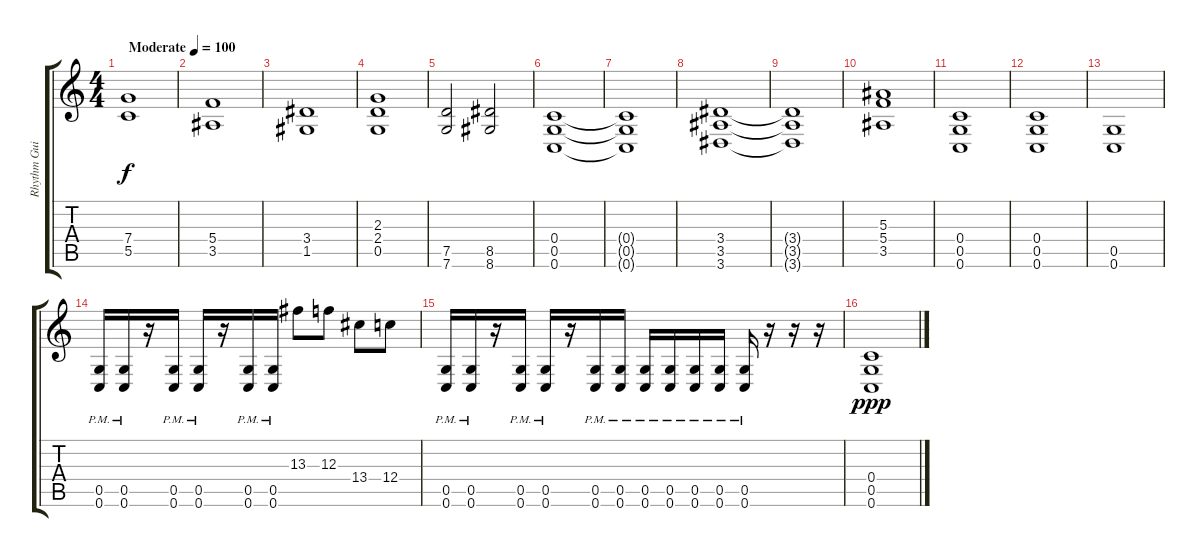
\track ("Rhythm Guitar (John)" "Rhythm Gui") {instrument distortionguitar}
\staff {score tabs}
\tuning (D4 A3 F3 C3 G2 C2) {hide}
\ts (4 4)
\tempo (100 "Moderate")
\clef g2
\ks c
(7.4 5.5).1{dy f instrument distortionguitar} |
(5.4 3.5).1 |
(3.4 1.5).1 |
(2.3 2.4 0.5).1 |
(7.5 7.6).2 (8.5 8.6).2 |
(0.4 0.5 0.6).1 |
(0.4{t} 0.5{t} 0.6{t}).1 |
(3.4 3.5 3.6).1 |
(3.4{t} 3.5{t} 3.6{t}).1 |
(5.3 5.4 3.5).1 |
(0.4 0.5 0.6).1 |
(0.4 0.5 0.6).1 |
(0.5 0.6).1 |
(0.5{pm} 0.6{pm}).16 (0.5{pm} 0.6{pm}).16 r.16 (0.5{pm} 0.6{pm}).16 (0.5{pm} 0.6{pm}).16 r.16 (0.5{pm} 0.6{pm}).16 (0.5{pm} 0.6{pm}).16 13.3.8 12.3.8 13.4.8 12.4.8 |
(0.5{pm} 0.6{pm}).16 (0.5{pm} 0.6{pm}).16 r.16 (0.5{pm} 0.6{pm}).16 (0.5{pm} 0.6{pm}).16 r.16 (0.5{pm} 0.6{pm}).16 (0.5{pm} 0.6{pm}).16 (0.5{pm} 0.6{pm}).16 (0.5{pm} 0.6{pm}).16 (0.5{pm} 0.6{pm}).16 (0.5{pm} 0.6{pm}).16 (0.5{pm} 0.6{pm}).16 r.16 r.16 r.16 |
(0.4 0.5 0.6).1{dy ppp}
